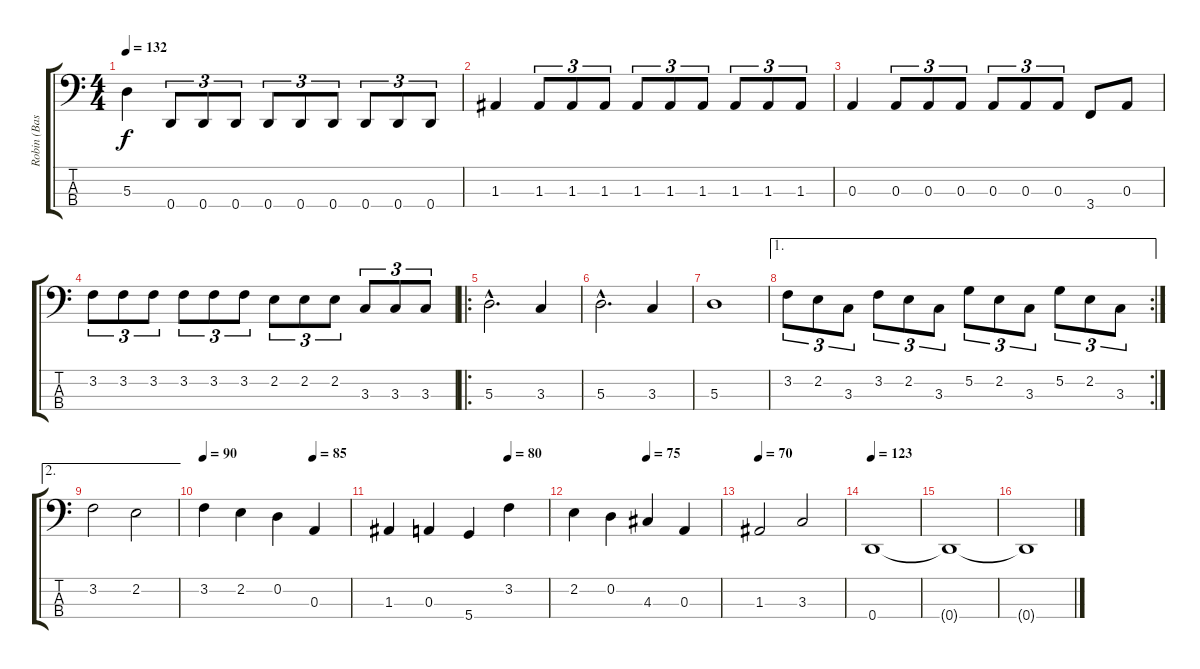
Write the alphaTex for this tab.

\track ("Robin (Bass)" "Robin (Bas") {instrument electricbassfinger}
\staff {score tabs}
\tuning (G2 D2 A1 D1) {hide}
\ts (4 4)
\tempo 132
\clef f4
\ks c
5.3.4{dy f} 0.4.8{tu (3 2)} 0.4.8{tu (3 2)} 0.4.8{tu (3 2)} 0.4.8{tu (3 2)} 0.4.8{tu (3 2)} 0.4.8{tu (3 2)} 0.4.8{tu (3 2)} 0.4.8{tu (3 2)} 0.4.8{tu (3 2)} |
1.3.4 1.3.8{tu (3 2)} 1.3.8{tu (3 2)} 1.3.8{tu (3 2)} 1.3.8{tu (3 2)} 1.3.8{tu (3 2)} 1.3.8{tu (3 2)} 1.3.8{tu (3 2)} 1.3.8{tu (3 2)} 1.3.8{tu (3 2)} |
0.3.4 0.3.8{tu (3 2)} 0.3.8{tu (3 2)} 0.3.8{tu (3 2)} 0.3.8{tu (3 2)} 0.3.8{tu (3 2)} 0.3.8{tu (3 2)} 3.4.8 0.3.8 |
3.2.8{tu (3 2)} 3.2.8{tu (3 2)} 3.2.8{tu (3 2)} 3.2.8{tu (3 2)} 3.2.8{tu (3 2)} 3.2.8{tu (3 2)} 2.2.8{tu (3 2)} 2.2.8{tu (3 2)} 2.2.8{tu (3 2)} 3.3.8{tu (3 2)} 3.3.8{tu (3 2)} 3.3.8{tu (3 2)} |
\ro
5.3{hac}.2{d} 3.3.4 |
5.3{hac}.2{d} 3.3.4 |
5.3.1 |
\ae 1
\rc 2
3.2.8{tu (3 2)} 2.2.8{tu (3 2)} 3.3.8{tu (3 2)} 3.2.8{tu (3 2)} 2.2.8{tu (3 2)} 3.3.8{tu (3 2)} 5.2.8{tu (3 2)} 2.2.8{tu (3 2)} 3.3.8{tu (3 2)} 5.2.8{tu (3 2)} 2.2.8{tu (3 2)} 3.3.8{tu (3 2)} |
\ae 2
3.2.2 2.2.2 |
\tempo 90
\tempo (85 0.75)
3.2.4 2.2.4 0.2.4 0.3.4 |
\tempo (80 0.75)
1.3.4 0.3.4 5.4.4 3.2.4 |
\tempo (75 0.5)
2.2.4 0.2.4 4.3.4 0.3.4 |
\tempo 70
1.3.2 3.3.2 |
\tempo 123
0.4.1 |
0.4{t}.1 |
0.4{t}.1
